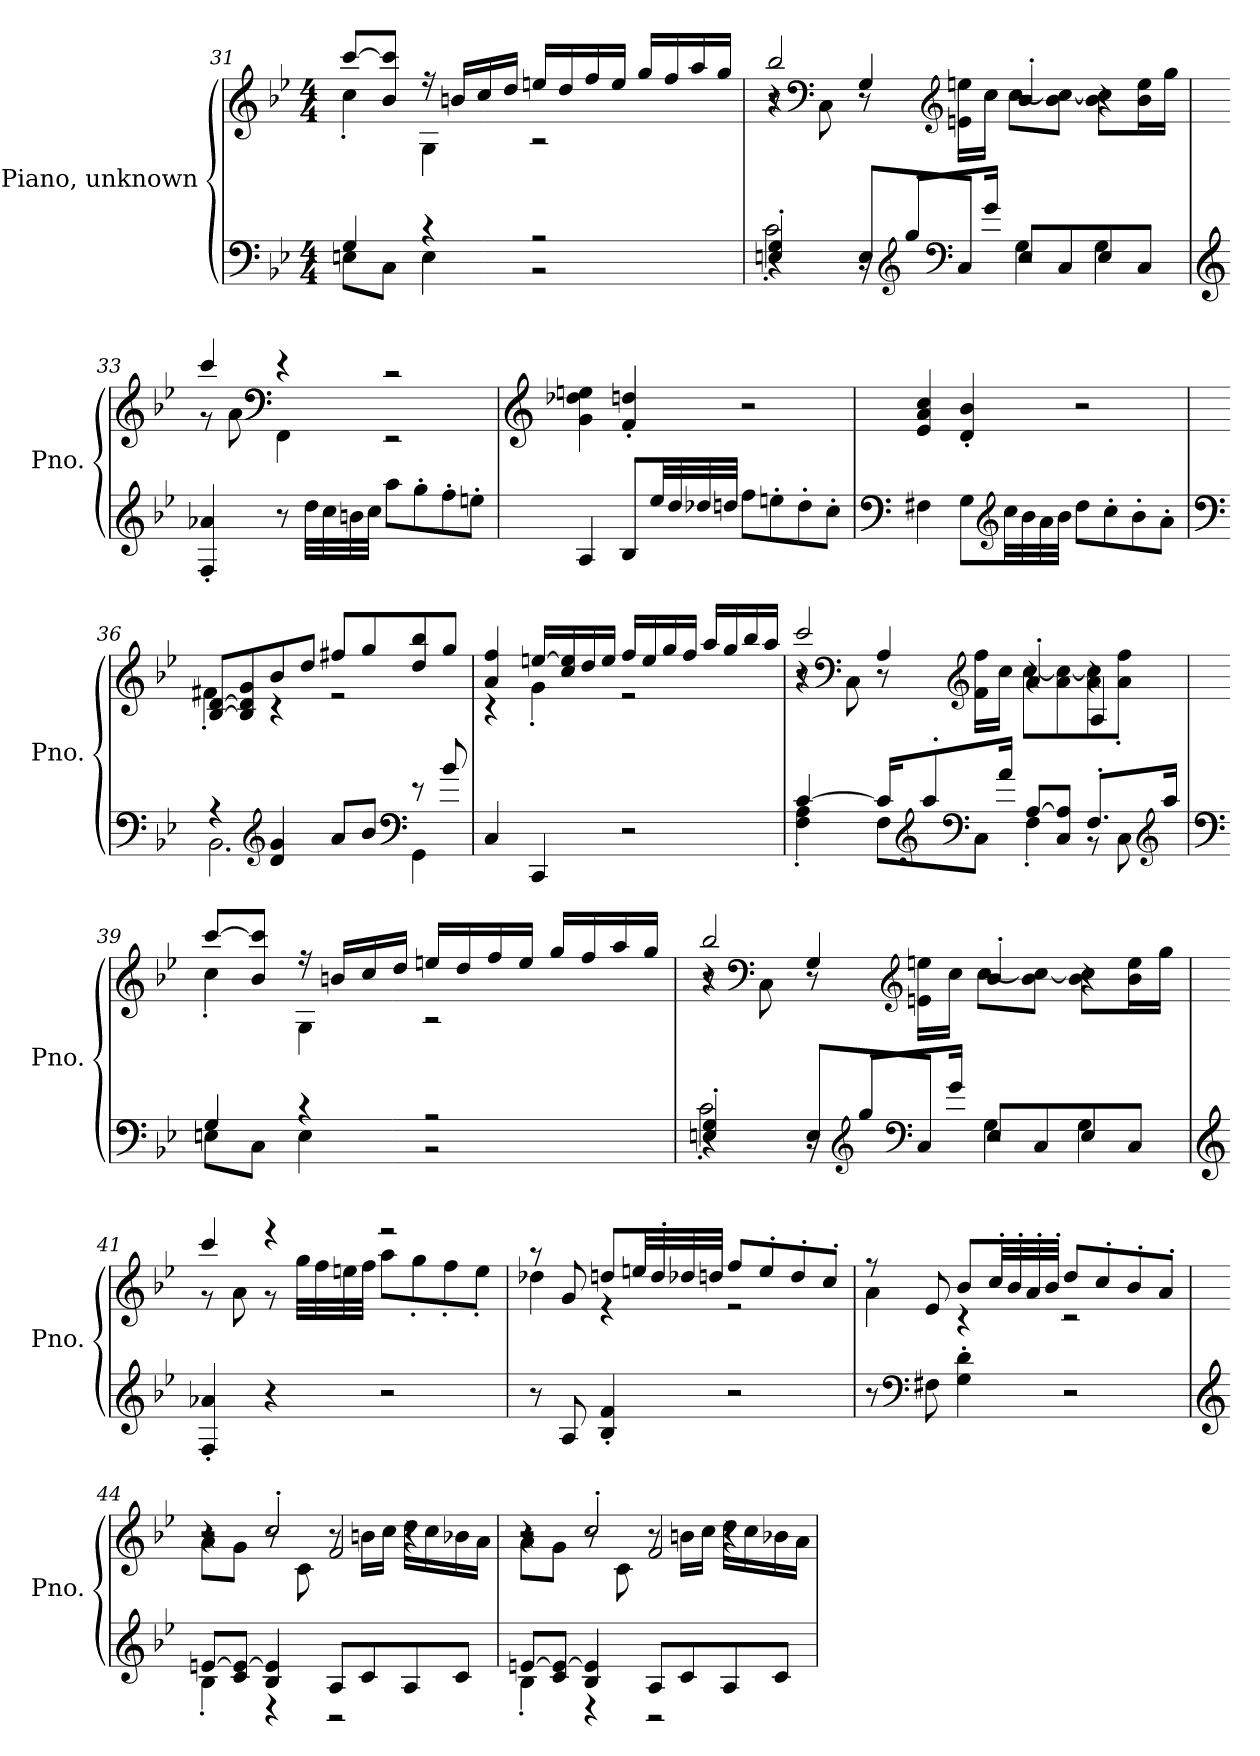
**kern	**kern
*part1	*part1
*staff2	*staff1
*I"Piano, unknown	*
*I'Pno.	*
*clefF4	*clefG2
*k[b-e-]	*k[b-e-]
*M4/4	*M4/4
=31	=31
*^	*^
4G/	8En\L	[8ccc/L	4cc'\
.	8C\J	8b-/ 8ccc/]J	.
4r	4E\	16r	4G\
.	.	16bn/LL	.
.	.	16cc/	.
.	.	16dd/JJ	.
2r	2r	16een/LL	2r
.	.	16dd/	.
.	.	16ff/	.
.	.	16ee/JJ	.
.	.	16gg/LL	.
.	.	16ff/	.
.	.	16aa/	.
.	.	16gg/JJ	.
!!LO:LB:g=z
=32	=32	=32	=32
*	*^	*	*^
4En/' 4G/'	2c'\	4r	2bb-/	8r	4r
*	*	*	*clefF4	*	*
.	.	.	.	8C\	.
16r	.	8E/L	.	8r	4G/
*clefG2	*	*	*	*	*
8gg'/L	.	.	.	.	.
*clefF4	*	*	*clefG2	*	*
.	.	8C/J	.	16en\ 16een\LL	.
16g/Jk	.	.	.	16cc\JJ	.
8E/L	4G\	2r	4b-'/	[8cc\L	2r
8C/	.	.	.	8b-\ 8cc\_J	.
8E/	4G\	.	4r	8b-\ 8cc\]L	.
8C/J	.	.	.	16b-\ 16ee\L	.
.	.	.	.	16gg\JJ	.
*v	*v	*v	*	*	*
*	*v	*v	*v
=33	=33
*clefG2	*
*	*^
4F/' 4a-X/'	4ccc/	8r
.	.	8a\
*	*clefF4	*
8r	4r	4FF\
32dd\LLL	.	.
32cc\	.	.
32bn\	.	.
32cc\JJJ	.	.
8aa\L	2r	2r
8gg'\	.	.
8ff'\	.	.
8een'\J	.	.
*	*v	*v
!!LO:LB:g=z
=34	=34
*	*clefG2
4A/	4g\ 4dd-X\ 4een\
8B-/L	4f/' 4ddn/'
32ee-/LL	.
32dd/	.
32dd-X/	.
32ddn/JJJ	.
8ff\L	2r
8een'\	.
8dd'\	.
8cc'\J	.
=35	=35
*clefF4	*
4F#X\	4e-/ 4a/ 4cc/
8G\L	4d/' 4b-/'
*clefG2	*
32cc\LL	.
32b-\	.
32a\	.
32b-\JJJ	.
8dd\L	2r
8cc'\	.
8b-'\	.
8a'\J	.
=36	=36
*clefF4	*
*^	*^
4r	2.BB-\	[8B-/ [8d/L	4f#X'\
.	.	8B-/] 8d/] 8g/	.
*clefG2	*	*	*
4d/ 4g/	.	8b-/	4r
.	.	8dd/J	.
8a/L	.	8ff#X/L	2r
8b-/J	.	8gg/	.
*clefF4	*	*	*
8r	4GG\	8dd/ 8bb-/	.
8b-/	.	8gg/J	.
*v	*v	*	*
!!LO:PB:g=z	!!
=37	=37	=37
4C/	4a/ 4ff/	4r
4CC/	[16een/LL	4g'\
.	16cc/ 16ee/]	.
.	16dd/	.
.	16ee/JJ	.
2r	16ff/LL	2r
.	16ee/	.
.	16gg/	.
.	16ff/JJ	.
.	16aa/LL	.
.	16gg/	.
.	16bb-/	.
.	16aa/JJ	.
=38	=38	=38
*^	*	*^
[4c/	4F\' 4A\'	2ccc/	8r	4r
*	*	*clefF4	*	*
.	.	.	8C\	.
16c/KL]	8F\L	.	8r	4A/
*clefG2	*	*	*	*
8aa'/	.	.	.	.
*clefF4	*	*clefG2	*	*
.	8C\J	.	16f\ 16ff\LL	.
16a/Jk	.	.	16cc\JJ	.
[8A/L	4F'\	4a'/	[8cc\L	4r
8C/ 8A/]J	.	.	8a\ 8cc\_	.
8.F'/L	8r	4r	8a\ 8cc\]	4A/
.	8C\	.	8a\' 8ff\'J	.
*clefG2	*	*	*	*
16aa/Jk	.	.	.	.
*	*	*v	*v	*v
!!LO:LB:g=z
=39	=39	=39
*clefF4	*	*
*	*	*^
4G/	8En\L	[8ccc/L	4cc'\
.	8C\J	8b-/ 8ccc/]J	.
4r	4E\	16r	4G\
.	.	16bn/LL	.
.	.	16cc/	.
.	.	16dd/JJ	.
2r	2r	16een/LL	2r
.	.	16dd/	.
.	.	16ff/	.
.	.	16ee/JJ	.
.	.	16gg/LL	.
.	.	16ff/	.
.	.	16aa/	.
.	.	16gg/JJ	.
=40	=40	=40	=40
*	*^	*	*^
4En/' 4G/'	2c'\	4r	2bb-/	8r	4r
*	*	*	*clefF4	*	*
.	.	.	.	8C\	.
16r	.	8E/L	.	8r	4G/
*clefG2	*	*	*	*	*
8gg'/L	.	.	.	.	.
*clefF4	*	*	*clefG2	*	*
.	.	8C/J	.	16en\ 16een\LL	.
16g/Jk	.	.	.	16cc\JJ	.
8E/L	4G\	2r	4b-'/	[8cc\L	2r
8C/	.	.	.	8b-\ 8cc\_J	.
8E/	4G\	.	4r	8b-\ 8cc\]L	.
8C/J	.	.	.	16b-\ 16ee\L	.
.	.	.	.	16gg\JJ	.
*v	*v	*v	*	*	*
*	*v	*v	*v
!!LO:LB:g=z
=41	=41
*clefG2	*
*	*^
4F/' 4a-X/'	4ccc/	8r
.	.	8a\
4r	4r	8r
.	.	32gg\LLL
.	.	32ff\
.	.	32een\
.	.	32ff\JJJ
2r	2r	8aa\L
.	.	8gg'\
.	.	8ff'\
.	.	8ee'\J
=42	=42	=42
8r	8r	4dd-X\
8A/	8g/	.
4B-/' 4f/'	8ddn/L	4r
.	32een/LL	.
.	32dd'/	.
.	32dd-X/	.
.	32ddn/JJJ	.
2r	8ff/L	2r
.	8ee'/	.
.	8dd'/	.
.	8cc'/J	.
=43	=43	=43
8r	8r	4a\
*clefF4	*	*
8F#X\	8e-/	.
4G\' 4d\'	8b-/L	4r
.	32cc'/LL	.
.	32b-'/	.
.	32a'/	.
.	32b-'/JJJ	.
2r	8dd/L	2r
.	8cc'/	.
.	8b-'/	.
.	8a'/J	.
*	*v	*v
!!LO:LB:g=z
=44	=44
*clefG2	*
*^	*^
*	*	*	*^
[8en/L	4B-'\	4r	8a\L	2r
8c/ 8e/_J	.	.	8g\J	.
4B-/ 4e/]	4r	2cc'/	8r	.
.	.	.	8c\	.
8A/L	2r	.	8r	2f/
8c/	.	.	16bn\LL	.
.	.	.	16cc\JJ	.
8A/	.	4r	16dd\LL	.
.	.	.	16cc\	.
8c/J	.	.	16b-X\	.
.	.	.	16a\JJ	.
=45	=45	=45	=45	=45
[8en/L	4B-'\	4r	8a\L	2r
8c/ 8e/_J	.	.	8g\J	.
4B-/ 4e/]	4r	2cc'/	8r	.
.	.	.	8c\	.
8A/L	2r	.	8r	2f/
8c/	.	.	16bn\LL	.
.	.	.	16cc\JJ	.
8A/	.	4r	16dd\LL	.
.	.	.	16cc\	.
8c/J	.	.	16b-X\	.
.	.	.	16a\JJ	.
*v	*v	*	*	*
*	*v	*v	*v
=	=
*-	*-
